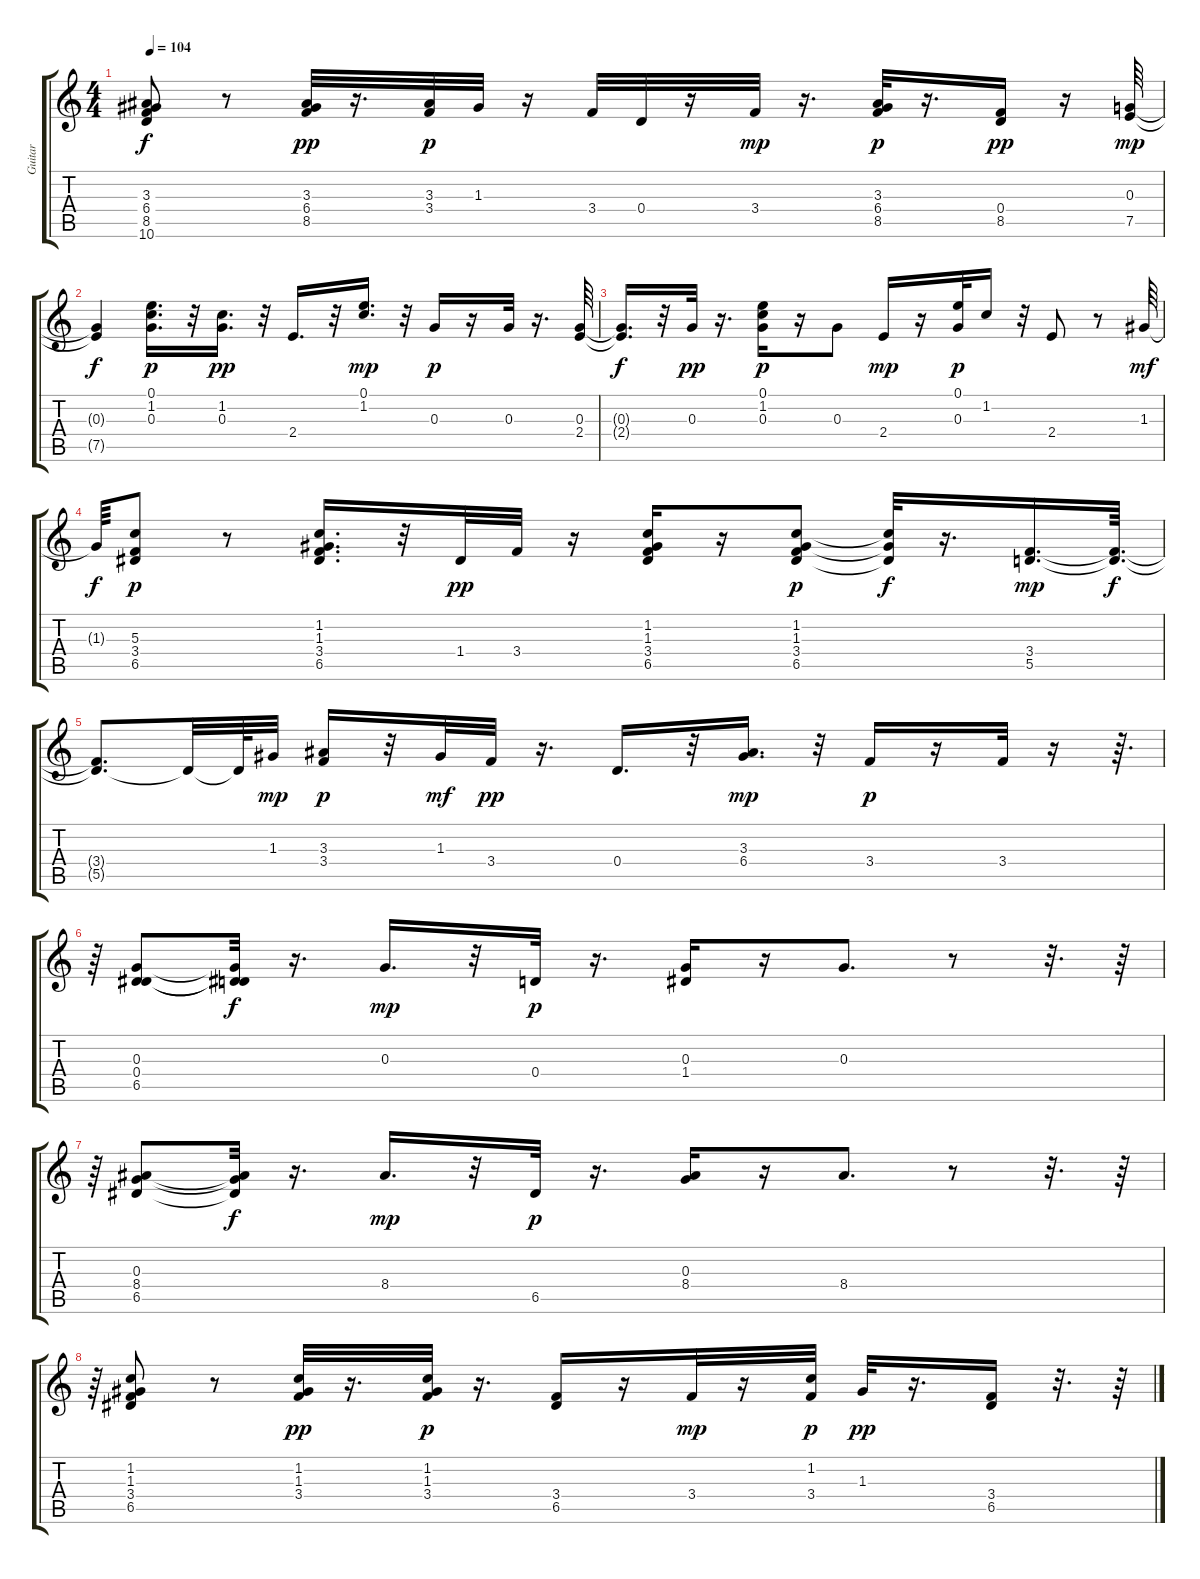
\track ("Guitar" "Guitar") {instrument acousticguitarsteel}
\staff {score tabs}
\tuning (E4 B3 G3 D3 A2 E2) {hide}
\ts (4 4)
\tempo 104
\clef g2
\ks c
(3.3{t} 6.4{t} 8.5{t} 10.6{t}).8{dy f} r.8 (3.3 6.4 8.5).32{dy pp} r.16{d} (3.3 3.4).32{dy p} 1.3.32 r.16 3.4.32 0.4.32 r.16 3.4.32{dy mp} r.16{d} (3.3 6.4 8.5).32{dy p} r.16{d} (0.4 8.5).16{dy pp} r.16 (0.3 7.5).64{dy mp} |
(0.3{t} 7.5{t}).4{dy f} (0.1 1.2 0.3).16{d dy p} r.32 (1.2 0.3).16{d dy pp} r.32 2.4.16{d} r.32 (0.1 1.2).16{d dy mp} r.32 0.3.16{dy p} r.16 0.3.32 r.16{d} (0.3 2.4).64 |
(0.3{t} 2.4{t}).16{d dy f} r.32 0.3.32{dy pp} r.16{d} (0.1 1.2 0.3).16{dy p} r.16 0.3.8 2.4.16{dy mp} r.16 (0.1 0.3).32{dy p} 1.2.16 r.32 2.4.8 r.8 1.3.64{dy mf} |
1.3{t}.64{dy f} (5.3 3.4 6.5).8{dy p} r.8 (1.2 1.3 3.4 6.5).16{d} r.32 1.4.32{dy pp} 3.4.32 r.16 (1.2 1.3 3.4 6.5).16 r.16 (1.2 1.3 3.4 6.5).8{dy p} (1.2{t} 1.3{t} 6.5{t}).32{dy f} r.16{d} (3.4 5.5).16{d dy mp} (3.4{t} 5.5{t}).64{d dy f} |
(3.4{t} 5.5{t}).8{d} 5.5{t}.32 5.5{t}.64 1.3.32{dy mp} (3.3 3.4).16{dy p} r.32 1.3.32{dy mf} 3.4.32{dy pp} r.16{d} 0.4.16{d} r.32 (3.3 6.4).16{d dy mp} r.32 3.4.16{dy p} r.16 3.4.32 r.16 r.64{d} |
r.64 (0.3 0.4 6.5).8 (0.3{t} 0.4{t} 6.5{t}).32{dy f} r.16{d} 0.3.16{d dy mp} r.32 0.4.32{dy p} r.16{d} (0.3 1.4).16 r.16 0.3.8{d} r.8 r.32{d} r.64 |
r.64 (0.3 8.4 6.5).8 (0.3{t} 8.4{t} 6.5{t}).32{dy f} r.16{d} 8.4.16{d dy mp} r.32 6.5.32{dy p} r.16{d} (0.3 8.4).16 r.16 8.4.8{d} r.8 r.32{d} r.64 |
r.64 (1.2 1.3 3.4 6.5).8 r.8 (1.2 1.3 3.4).32{dy pp} r.16{d} (1.2 1.3 3.4).32{dy p} r.16{d} (3.4 6.5).16 r.16 3.4.32{dy mp} r.16 (1.2 3.4).32{dy p} 1.3.32{dy pp} r.16{d} (3.4 6.5).16 r.32{d} r.64
